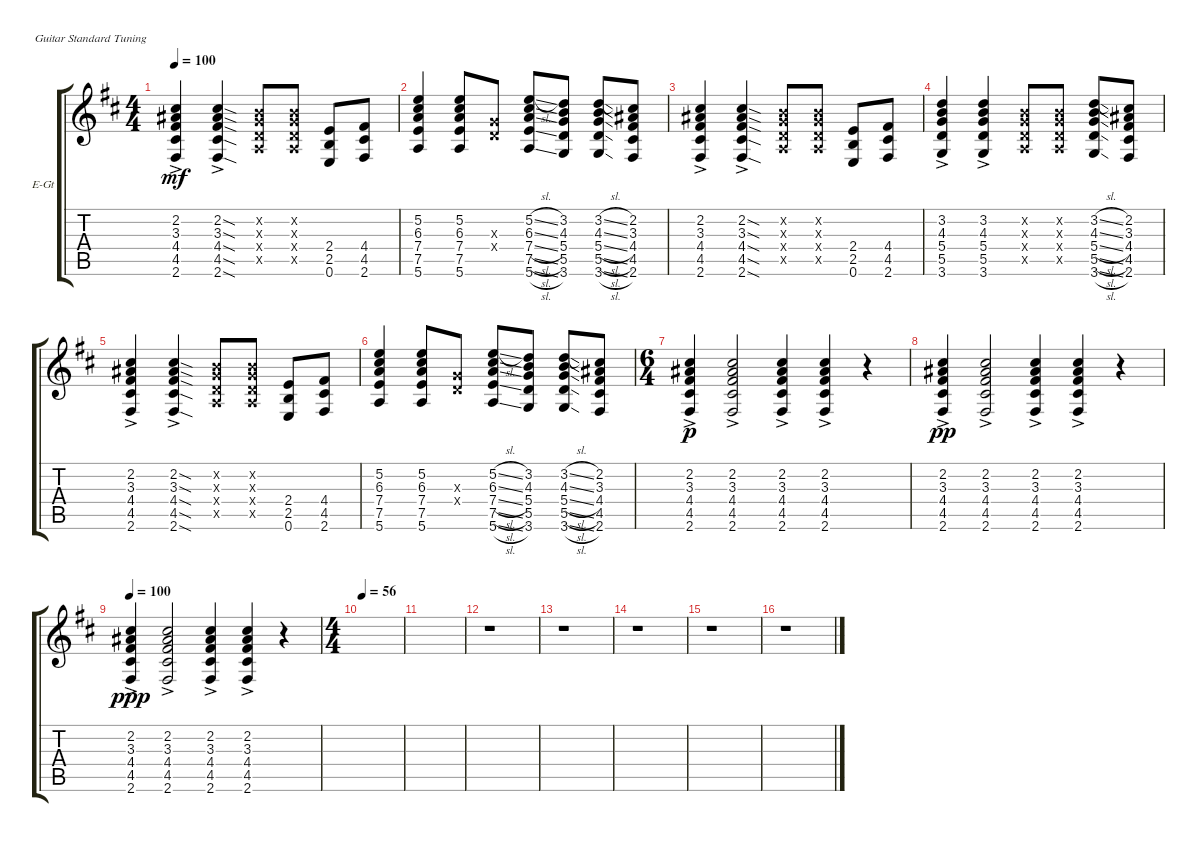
\bracketExtendMode groupsimilarinstruments
\firstSystemTrackNameOrientation horizontal
\otherSystemsTrackNameOrientation horizontal
\track ("3 Guitar" "E-Gt") {instrument distortionguitar}
\staff {score tabs}
\tuning (E4 B3 G3 D3 A2 E2)
\ts (4 4)
\tempo 100
\clef g2
\scale
0.929382
\ks d
(4.4{ac} 4.5{ac} 2.6{ac} 3.3{ac} 2.2{ac}).4{dy mf} (4.4{sod ac} 4.5{sod ac} 2.6{sod ac} 2.2{sod ac} 3.3{sod ac}).4 (0.2{x} 0.3{x} 0.4{x} 0.5{x}).8 (0.2{x} 0.3{x} 0.4{x} 0.5{x}).8 (2.4 2.5 0.6).8 (4.4 4.5 2.6).8 |
\scale
1.07062 (7.4 7.5 5.6 6.3 5.2).4 (7.4 7.5 5.6 6.3 5.2).8 (0.4{x} 0.3{x}).8 (7.4{sl} 7.5{sl} 5.6{sl} 6.3{sl} 5.2{sl}).8 (5.4 5.5 3.6 4.3 3.2).8 (5.4{sl} 5.5{sl} 3.6{sl} 4.3{sl} 3.2{sl}).8 (4.4 4.5 2.6 3.3 2.2).8 |
\scale
0.929382 (4.4{ac} 4.5{ac} 2.6{ac} 3.3{ac} 2.2{ac}).4 (4.4{sod ac} 4.5{sod ac} 2.6{sod ac} 2.2{sod ac} 3.3{sod ac}).4 (0.2{x} 0.3{x} 0.4{x} 0.5{x}).8 (0.2{x} 0.3{x} 0.4{x} 0.5{x}).8 (2.4 2.5 0.6).8 (4.4 4.5 2.6).8 |
\scale
1.07062 (5.4{ac} 5.5{ac} 3.6{ac} 4.3{ac} 3.2{ac}).4 (5.4{ac} 5.5{ac} 3.6{ac} 4.3{ac} 3.2{ac}).4 (0.2{x} 0.3{x} 0.4{x} 0.5{x}).8 (0.2{x} 0.3{x} 0.4{x} 0.5{x}).8 (5.4{sl} 5.5{sl} 3.6{sl} 4.3{sl} 3.2{sl}).8 (4.4 4.5 2.6 3.3 2.2).8 |
(4.4{ac} 4.5{ac} 2.6{ac} 3.3{ac} 2.2{ac}).4 (4.4{sod ac} 4.5{sod ac} 2.6{sod ac} 2.2{sod ac} 3.3{sod ac}).4 (0.2{x} 0.3{x} 0.4{x} 0.5{x}).8 (0.2{x} 0.3{x} 0.4{x} 0.5{x}).8 (2.4 2.5 0.6).8 (4.4 4.5 2.6).8 |
\scale
0.929382 (7.4 7.5 5.6 6.3 5.2).4 (7.4 7.5 5.6 6.3 5.2).8 (0.4{x} 0.3{x}).8 (7.4{sl} 7.5{sl} 5.6{sl} 6.3{sl} 5.2{sl}).8 (5.4 5.5 3.6 4.3 3.2).8 (5.4{sl} 5.5{sl} 3.6{sl} 4.3{sl} 3.2{sl}).8 (4.4 4.5 2.6 3.3 2.2).8 |
\ts (6 4)
\scale
1.07062 (4.4{ac} 4.5{ac} 2.6{ac} 3.3{ac} 2.2{ac}).4{dy p} (4.4{ac} 4.5{ac} 2.6{ac} 3.3{ac} 2.2{ac}).2 (4.4{ac} 4.5{ac} 2.6{ac} 3.3{ac} 2.2{ac}).4 (4.4{ac} 4.5{ac} 2.6{ac} 3.3{ac} 2.2{ac}).4 r.4 |
\scale
0.929382 (4.4{ac} 4.5{ac} 2.6{ac} 3.3{ac} 2.2{ac}).4{dy pp} (4.4{ac} 4.5{ac} 2.6{ac} 3.3{ac} 2.2{ac}).2 (4.4{ac} 4.5{ac} 2.6{ac} 3.3{ac} 2.2{ac}).4 (4.4{ac} 4.5{ac} 2.6{ac} 3.3{ac} 2.2{ac}).4 r.4 |
\tempo 100
\scale
1.07062 (4.4{ac} 4.5{ac} 2.6{ac} 3.3{ac} 2.2{ac}).4{dy ppp} (4.4{ac} 4.5{ac} 2.6{ac} 3.3{ac} 2.2{ac}).2 (4.4{ac} 4.5{ac} 2.6{ac} 3.3{ac} 2.2{ac}).4 (4.4{ac} 4.5{ac} 2.6{ac} 3.3{ac} 2.2{ac}).4 r.4 |
\ts (4 4)
\tempo (56 0.0125)
\scale
0.929382 |
\scale
1.07062 |
\scale
0.929382 r.1 |
\scale
1.07062 r.1 |
\scale
0.929382 r.1 |
\scale
1.07062 r.1 |
\scale
0.929382 r.1
